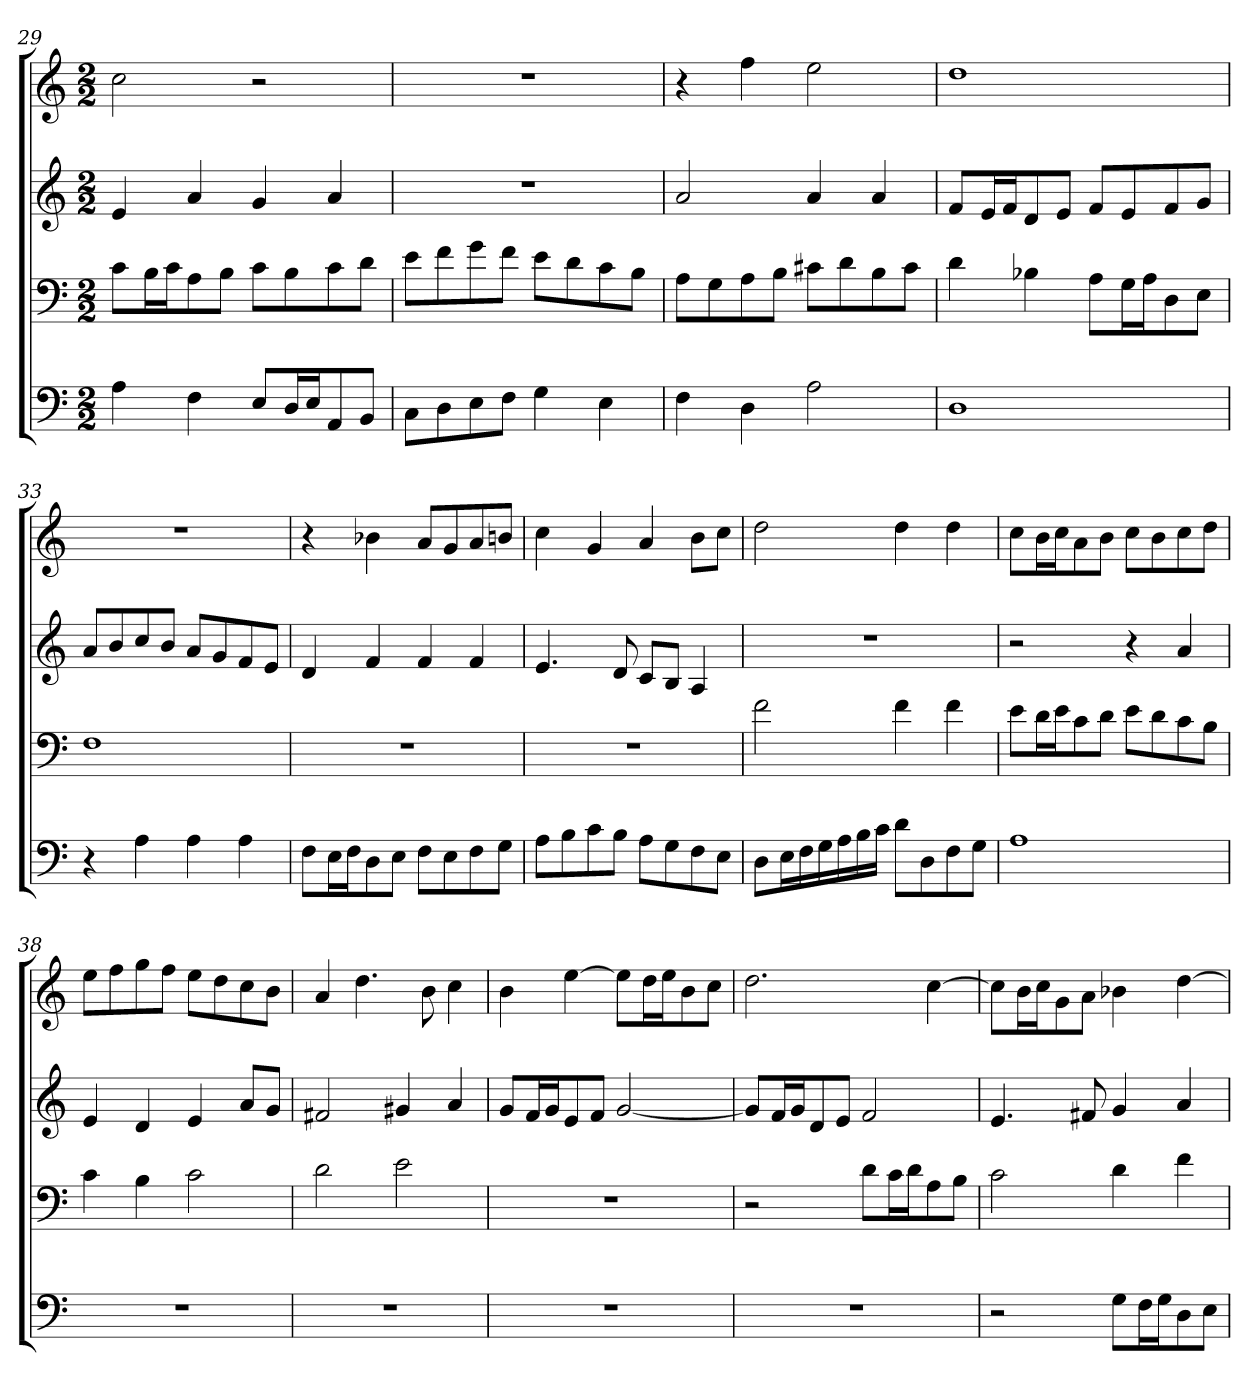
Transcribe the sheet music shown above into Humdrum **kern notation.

**kern	**kern	**kern	**kern
*part4	*part3	*part2	*part1
*staff4	*staff3	*staff2	*staff1
*clefF4	*clefF4	*clefG2	*clefG2
*k[]	*k[]	*k[]	*k[]
*D:dor	*D:dor	*D:dor	*D:dor
*M2/2	*M2/2	*M2/2	*M2/2
=29	=29	=29	=29
4A	8c\L	4e	2cc
.	16B\L	.	.
.	16c\J	.	.
4F	8A\	4a	.
.	8B\J	.	.
8E/L	8c\L	4g	2r
16D/L	8B\	.	.
16E/J	.	.	.
8AA/	8c\	4a	.
8BB/J	8d\J	.	.
=30	=30	=30	=30
8C\L	8e\L	1r	1r
8D\	8f\	.	.
8E\	8g\	.	.
8F\J	8f\J	.	.
4G	8e\L	.	.
.	8d\	.	.
4E	8c\	.	.
.	8B\J	.	.
=31	=31	=31	=31
4F	8A\L	2a	4r
.	8G\	.	.
4D	8A\	.	4ff
.	8B\J	.	.
2A	8c#X\L	4a	2ee
.	8d\	.	.
.	8B\	4a	.
.	8c#\J	.	.
=32	=32	=32	=32
1D	4d	8f/L	1dd
.	.	16e/L	.
.	.	16f/J	.
.	4B-X	8d/	.
.	.	8e/J	.
.	8A\L	8f/L	.
.	16G\L	8e/	.
.	16A\J	.	.
.	8D\	8f/	.
.	8E\J	8g/J	.
=33	=33	=33	=33
4r	1F	8a/L	1r
.	.	8b/	.
4A	.	8cc/	.
.	.	8b/J	.
4A	.	8a/L	.
.	.	8g/	.
4A	.	8f/	.
.	.	8e/J	.
=34	=34	=34	=34
8F\L	1r	4d	4r
16E\L	.	.	.
16F\J	.	.	.
8D\	.	4f	4b-X
8E\J	.	.	.
8F\L	.	4f	8a/L
8E\	.	.	8g/
8F\	.	4f	8a/
8G\J	.	.	8bn/J
=35	=35	=35	=35
8A\L	1r	4.e	4cc
8B\	.	.	.
8c\	.	.	4g
8B\J	.	8d	.
8A\L	.	8c/L	4a
8G\	.	8B/J	.
8F\	.	4A	8b\L
8E\J	.	.	8cc\J
=36	=36	=36	=36
8D\L	2f	1r	2dd
16E\L	.	.	.
16F\	.	.	.
16G\	.	.	.
16A\	.	.	.
16B\	.	.	.
16c\JJ	.	.	.
8d\L	4f	.	4dd
8D\	.	.	.
8F\	4f	.	4dd
8G\J	.	.	.
=37	=37	=37	=37
1A	8e\L	2r	8cc\L
.	16d\L	.	16b\L
.	16e\J	.	16cc\J
.	8c\	.	8a\
.	8d\J	.	8b\J
.	8e\L	4r	8cc\L
.	8d\	.	8b\
.	8c\	4a	8cc\
.	8B\J	.	8dd\J
=38	=38	=38	=38
1r	4c	4e	8ee\L
.	.	.	8ff\
.	4B	4d	8gg\
.	.	.	8ff\J
.	2c	4e	8ee\L
.	.	.	8dd\
.	.	8a/L	8cc\
.	.	8g/J	8b\J
=39	=39	=39	=39
1r	2d	2f#X	4a
.	.	.	4.dd
.	2e	4g#X	.
.	.	.	8b
.	.	4a	4cc
=40	=40	=40	=40
1r	1r	8g/L	4b
.	.	16f/L	.
.	.	16g/J	.
.	.	8e/	[4ee
.	.	8f/J	.
.	.	[2g	8ee\L]
.	.	.	16dd\L
.	.	.	16ee\J
.	.	.	8b\
.	.	.	8cc\J
=41	=41	=41	=41
1r	2r	8g/L]	2.dd
.	.	16f/L	.
.	.	16g/J	.
.	.	8d/	.
.	.	8e/J	.
.	8d\L	2f	.
.	16c\L	.	.
.	16d\J	.	.
.	8A\	.	[4cc
.	8B\J	.	.
=42	=42	=42	=42
2r	2c	4.e	8cc\L]
.	.	.	16b\L
.	.	.	16cc\J
.	.	.	8g\
.	.	8f#X	8a\J
8G\L	4d	4g	4b-X
16F\L	.	.	.
16G\J	.	.	.
8D\	4f	4a	[4dd
8E\J	.	.	.
=	=	=	=
*-	*-	*-	*-
